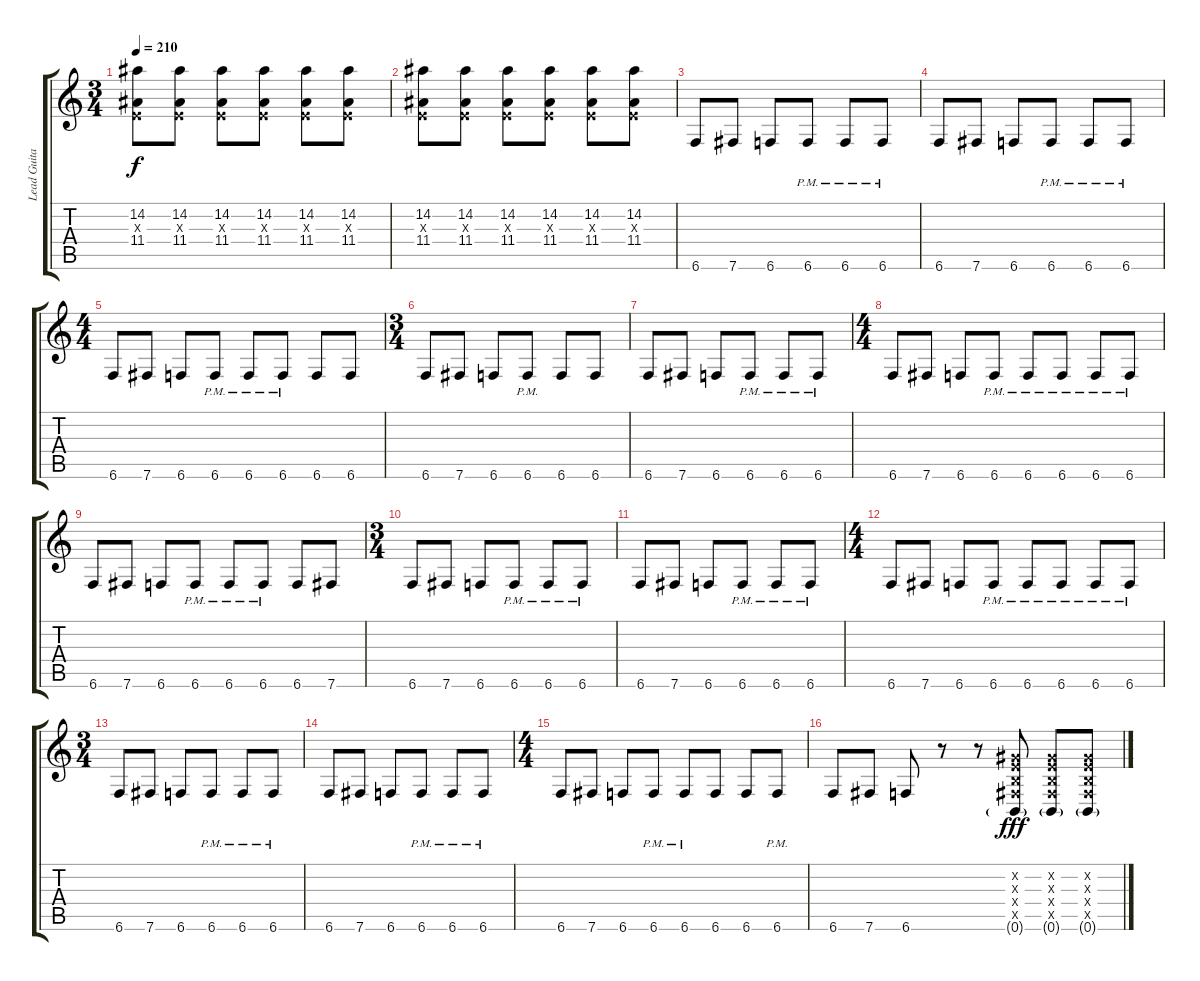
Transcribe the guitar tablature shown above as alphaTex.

\track ("Lead Guitar" "Lead Guita") {instrument distortionguitar}
\staff {score tabs}
\tuning (Db4 Ab3 E3 B2 Gb2 B1) {hide}
\ts (3 4)
\tempo 210
\clef g2
\ks c
(14.2 0.3{x} 11.4).8{dy f} (14.2 0.3{x} 11.4).8 (14.2 0.3{x} 11.4).8 (14.2 0.3{x} 11.4).8 (14.2 0.3{x} 11.4).8 (14.2 0.3{x} 11.4).8 |
(14.2 0.3{x} 11.4).8 (14.2 0.3{x} 11.4).8 (14.2 0.3{x} 11.4).8 (14.2 0.3{x} 11.4).8 (14.2 0.3{x} 11.4).8 (14.2 0.3{x} 11.4).8 |
6.6.8 7.6.8 6.6.8 6.6{pm}.8 6.6{pm}.8 6.6{pm}.8 |
6.6.8 7.6.8 6.6.8 6.6{pm}.8 6.6{pm}.8 6.6{pm}.8 |
\ts (4 4)
6.6.8 7.6.8 6.6.8 6.6{pm}.8 6.6{pm}.8 6.6{pm}.8 6.6.8 6.6.8 |
\ts (3 4)
6.6.8 7.6.8 6.6.8 6.6{pm}.8 6.6.8 6.6.8 |
6.6.8 7.6.8 6.6.8 6.6{pm}.8 6.6{pm}.8 6.6{pm}.8 |
\ts (4 4)
6.6.8 7.6.8 6.6.8 6.6{pm}.8 6.6{pm}.8 6.6{pm}.8 6.6{pm}.8 6.6{pm}.8 |
6.6.8 7.6.8 6.6.8 6.6{pm}.8 6.6{pm}.8 6.6{pm}.8 6.6.8 7.6.8 |
\ts (3 4)
6.6.8 7.6.8 6.6.8 6.6{pm}.8 6.6{pm}.8 6.6{pm}.8 |
6.6.8 7.6.8 6.6.8 6.6{pm}.8 6.6{pm}.8 6.6{pm}.8 |
\ts (4 4)
6.6.8 7.6.8 6.6.8 6.6{pm}.8 6.6{pm}.8 6.6{pm}.8 6.6{pm}.8 6.6{pm}.8 |
\ts (3 4)
6.6.8 7.6.8 6.6.8 6.6{pm}.8 6.6{pm}.8 6.6{pm}.8 |
6.6.8 7.6.8 6.6.8 6.6{pm}.8 6.6{pm}.8 6.6{pm}.8 |
\ts (4 4)
6.6.8 7.6.8 6.6.8 6.6{pm}.8 6.6{pm}.8 6.6.8 6.6.8 6.6{pm}.8 |
6.6.8 7.6.8 6.6.8 r.8 r.8 (0.2{x} 0.3{x} 0.4{x} 0.5{x} 0.6{g}).8{dy fff} (0.2{x} 0.3{x} 0.4{x} 0.5{x} 0.6{g}).8 (0.2{x} 0.3{x} 0.4{x} 0.5{x} 0.6{g}).8
